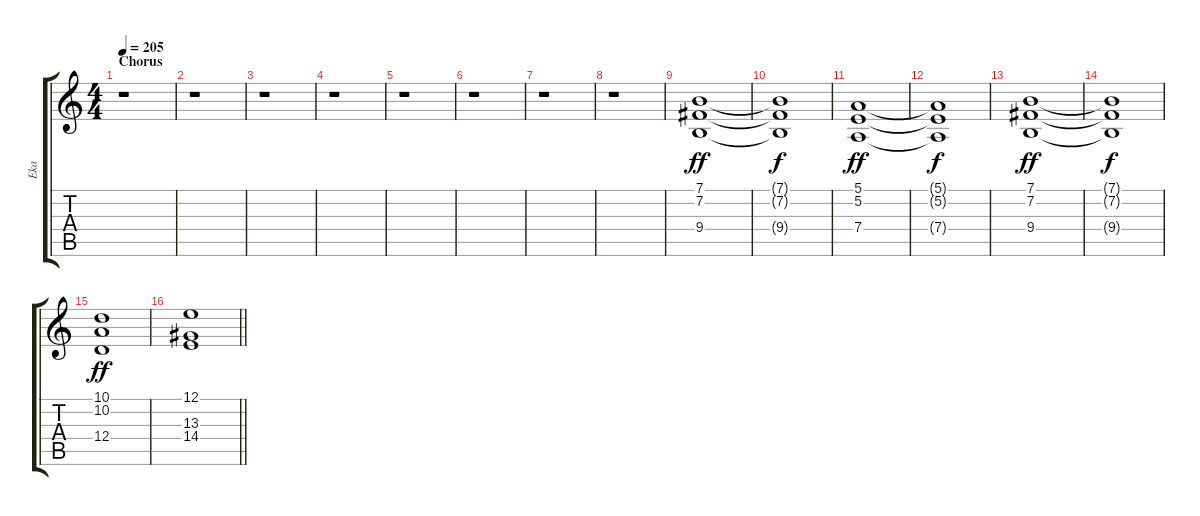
\track ("Eka" "Eka") {instrument pad4choir}
\staff {score tabs}
\tuning (E4 B3 G3 D3 A2 E2) {hide}
\ts (4 4)
\section ("" "Chorus")
\tempo 205
\clef g2
\ks c
r.1{dy ff} |
r.1 |
r.1 |
r.1 |
r.1 |
r.1 |
r.1 |
r.1 |
(7.1 7.2 9.4).1 |
(7.1{t} 7.2{t} 9.4{t}).1{dy f} |
(5.1 5.2 7.4).1{dy ff} |
(5.1{t} 5.2{t} 7.4{t}).1{dy f} |
(7.1 7.2 9.4).1{dy ff} |
(7.1{t} 7.2{t} 9.4{t}).1{dy f} |
(10.1 10.2 12.4).1{dy ff} |
\barLineRight lightlight
(12.1 13.3 14.4).1
